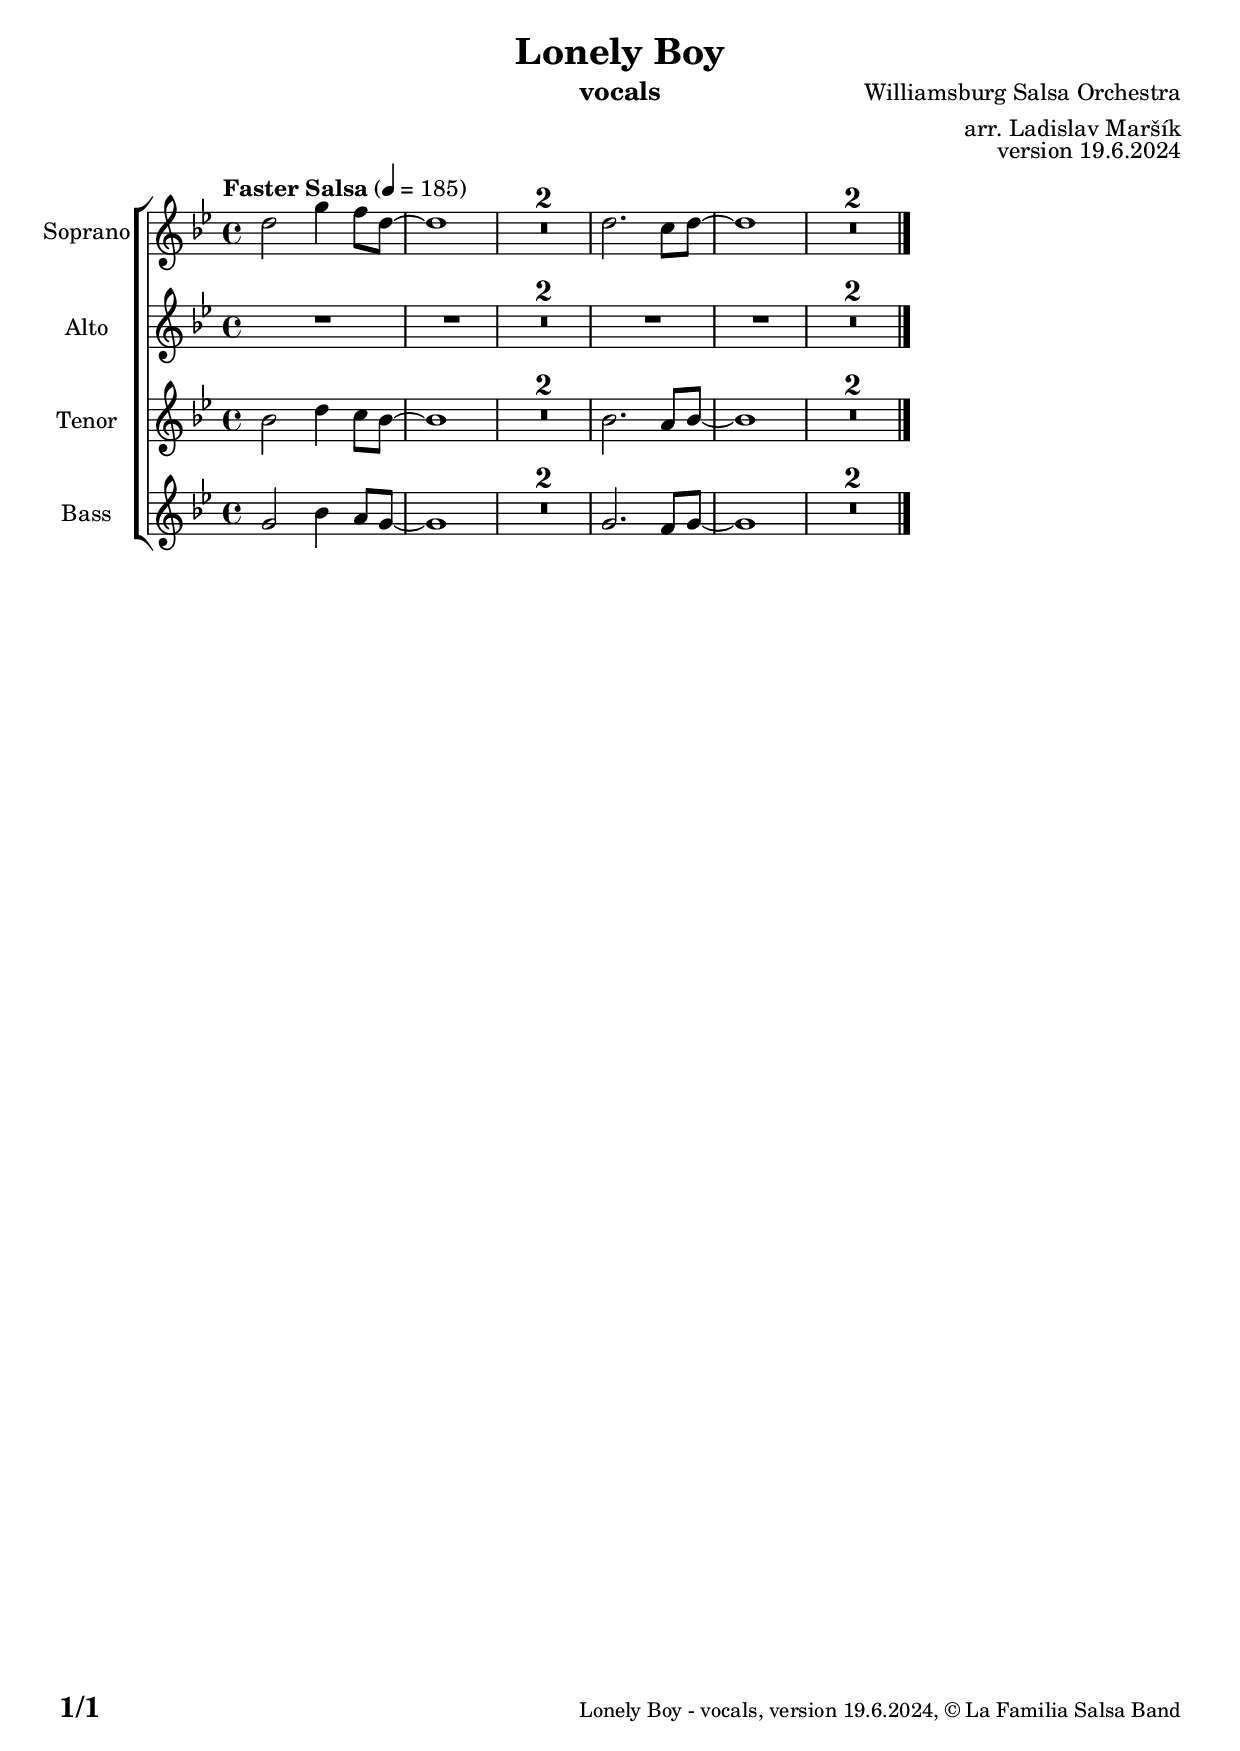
\version "2.22.2"

% Sheet revision 2022_09

\header {
  title = "Lonely Boy"
  instrument = "vocals"
  composer = "Williamsburg Salsa Orchestra"
  arranger = "arr. Ladislav Maršík"
  opus = "version 19.6.2024"
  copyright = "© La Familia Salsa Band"
}

inst =
#(define-music-function
  (string)
  (string?)
  #{ <>^\markup \abs-fontsize #16 \bold \box #string #})

makePercent = #(define-music-function (note) (ly:music?)
                 (make-music 'PercentEvent 'length (ly:music-length note)))

#(define (test-stencil grob text)
   (let* ((orig (ly:grob-original grob))
          (siblings (ly:spanner-broken-into orig)) ; have we been split?
          (refp (ly:grob-system grob))
          (left-bound (ly:spanner-bound grob LEFT))
          (right-bound (ly:spanner-bound grob RIGHT))
          (elts-L (ly:grob-array->list (ly:grob-object left-bound 'elements)))
          (elts-R (ly:grob-array->list (ly:grob-object right-bound 'elements)))
          (break-alignment-L
           (filter
            (lambda (elt) (grob::has-interface elt 'break-alignment-interface))
            elts-L))
          (break-alignment-R
           (filter
            (lambda (elt) (grob::has-interface elt 'break-alignment-interface))
            elts-R))
          (break-alignment-L-ext (ly:grob-extent (car break-alignment-L) refp X))
          (break-alignment-R-ext (ly:grob-extent (car break-alignment-R) refp X))
          (num
           (markup text))
          (num
           (if (or (null? siblings)
                   (eq? grob (car siblings)))
               num
               (make-parenthesize-markup num)))
          (num (grob-interpret-markup grob num))
          (num-stil-ext-X (ly:stencil-extent num X))
          (num-stil-ext-Y (ly:stencil-extent num Y))
          (num (ly:stencil-aligned-to num X CENTER))
          (num
           (ly:stencil-translate-axis
            num
            (+ (interval-length break-alignment-L-ext)
               (* 0.5
                  (- (car break-alignment-R-ext)
                     (cdr break-alignment-L-ext))))
            X))
          (bracket-L
           (markup
            #:path
            0.1 ; line-thickness
            `((moveto 0.5 ,(* 0.5 (interval-length num-stil-ext-Y)))
              (lineto ,(* 0.5
                          (- (car break-alignment-R-ext)
                             (cdr break-alignment-L-ext)
                             (interval-length num-stil-ext-X)))
                      ,(* 0.5 (interval-length num-stil-ext-Y)))
              (closepath)
              (rlineto 0.0
                       ,(if (or (null? siblings) (eq? grob (car siblings)))
                            -1.0 0.0)))))
          (bracket-R
           (markup
            #:path
            0.1
            `((moveto ,(* 0.5
                          (- (car break-alignment-R-ext)
                             (cdr break-alignment-L-ext)
                             (interval-length num-stil-ext-X)))
                      ,(* 0.5 (interval-length num-stil-ext-Y)))
              (lineto 0.5
                      ,(* 0.5 (interval-length num-stil-ext-Y)))
              (closepath)
              (rlineto 0.0
                       ,(if (or (null? siblings) (eq? grob (last siblings)))
                            -1.0 0.0)))))
          (bracket-L (grob-interpret-markup grob bracket-L))
          (bracket-R (grob-interpret-markup grob bracket-R))
          (num (ly:stencil-combine-at-edge num X LEFT bracket-L 0.4))
          (num (ly:stencil-combine-at-edge num X RIGHT bracket-R 0.4)))
     num))

#(define-public (Measure_attached_spanner_engraver context)
   (let ((span '())
         (finished '())
         (event-start '())
         (event-stop '()))
     (make-engraver
      (listeners ((measure-counter-event engraver event)
                  (if (= START (ly:event-property event 'span-direction))
                      (set! event-start event)
                      (set! event-stop event))))
      ((process-music trans)
       (if (ly:stream-event? event-stop)
           (if (null? span)
               (ly:warning "You're trying to end a measure-attached spanner but you haven't started one.")
               (begin (set! finished span)
                 (ly:engraver-announce-end-grob trans finished event-start)
                 (set! span '())
                 (set! event-stop '()))))
       (if (ly:stream-event? event-start)
           (begin (set! span (ly:engraver-make-grob trans 'MeasureCounter event-start))
             (set! event-start '()))))
      ((stop-translation-timestep trans)
       (if (and (ly:spanner? span)
                (null? (ly:spanner-bound span LEFT))
                (moment<=? (ly:context-property context 'measurePosition) ZERO-MOMENT))
           (ly:spanner-set-bound! span LEFT
                                  (ly:context-property context 'currentCommandColumn)))
       (if (and (ly:spanner? finished)
                (moment<=? (ly:context-property context 'measurePosition) ZERO-MOMENT))
           (begin
            (if (null? (ly:spanner-bound finished RIGHT))
                (ly:spanner-set-bound! finished RIGHT
                                       (ly:context-property context 'currentCommandColumn)))
            (set! finished '())
            (set! event-start '())
            (set! event-stop '()))))
      ((finalize trans)
       (if (ly:spanner? finished)
           (begin
            (if (null? (ly:spanner-bound finished RIGHT))
                (set! (ly:spanner-bound finished RIGHT)
                      (ly:context-property context 'currentCommandColumn)))
            (set! finished '())))
       (if (ly:spanner? span)
           (begin
            (ly:warning "I think there's a dangling measure-attached spanner :-(")
            (ly:grob-suicide! span)
            (set! span '())))))))

\layout {
  \context {
    \Staff
    \consists #Measure_attached_spanner_engraver
    \override MeasureCounter.font-encoding = #'latin1
    \override MeasureCounter.font-size = 0
    \override MeasureCounter.outside-staff-padding = 2
    \override MeasureCounter.outside-staff-horizontal-padding = #0
  }
}

repeatBracket = #(define-music-function
                  (parser location N note)
                  (number? ly:music?)
                  #{
                    \override Staff.MeasureCounter.stencil =
                    #(lambda (grob) (test-stencil grob #{ #(string-append(number->string N) "x") #} ))
                    \startMeasureCount
                    \repeat volta #N { $note }
                    \stopMeasureCount
                  #}
                  )

Soprano = \new Voice \relative c'' {
  \set Staff.instrumentName = \markup {
    \center-align { "Soprano" }
  }
  \set Staff.midiInstrument = "choir aahs"
  \set Staff.midiMaximumVolume = #1.0

  \key g \minor
  \time 4/4
  \tempo "Faster Salsa" 4 = 185
  
  d2 g4 f8 d8 ~ |
  d1 |
  R1*2 
  d2. c8 d8 ~ | 
  d1 |
  R1*2
  
  \label #'lastPage
  \bar "|."  
}

Alto = \new Voice \relative c'' {
  \set Staff.instrumentName = \markup {
    \center-align { "Alto" }
  }
  \set Staff.midiInstrument = "choir aahs"
  \set Staff.midiMaximumVolume = #1.0

  \key g \minor
  \time 4/4
  \tempo "Faster Salsa" 4 = 185
  
  R1*8
  
  \label #'lastPage
  \bar "|."  
}

Tenor = \new Voice \relative c'' {
  \set Staff.instrumentName = \markup {
    \center-align { "Tenor" }
  }
  \set Staff.midiInstrument = "choir aahs"
  \set Staff.midiMaximumVolume = #1.0

  \key g \minor
  \time 4/4
  \tempo "Faster Salsa" 4 = 185
  
  bes2 d4 c8 bes8 ~ |
  bes1 |
  R1*2 
  bes2. a8 bes8 ~ |
  bes1 |
  R1*2
  
  \label #'lastPage
  \bar "|."  
}

Bass = \new Voice \relative c'' {
  \set Staff.instrumentName = \markup {
    \center-align { "Bass" }
  }
  \set Staff.midiInstrument = "choir aahs"
  \set Staff.midiMaximumVolume = #1.0

  \key g \minor
  \time 4/4
  \tempo "Faster Salsa" 4 = 185
  
  g2 bes4 a8 g8 ~ |
  g1 |
  R1*2
  g2. f8 g8 ~ |
  g1 |
  R1*2
  
  \label #'lastPage
  \bar "|."  
}

\score {
  <<
  \compressMMRests \new ChoirStaff
  <<
    \Soprano
    \Alto
    \Tenor
    \Bass
  >>
  >>
}

\paper {
  system-system-spacing =
  #'((basic-distance . 14)
     (minimum-distance . 10)
     (padding . 1)
     (stretchability . 60))
  between-system-padding = #2
  bottom-margin = 5\mm

  print-page-number = ##t
  print-first-page-number = ##t
  oddHeaderMarkup = \markup \fill-line { " " }
  evenHeaderMarkup = \markup \fill-line { " " }
  oddFooterMarkup = \markup {
    \fill-line {
      \bold \fontsize #2
      \concat { \fromproperty #'page:page-number-string "/" \page-ref #'lastPage "0" "?" }

      \fontsize #-1
      \concat { \fromproperty #'header:title " - " \fromproperty #'header:instrument ", " \fromproperty #'header:opus ", " \fromproperty #'header:copyright }
    }
  }
  evenFooterMarkup = \markup {
    \fill-line {
      \fontsize #-1
      \concat { \fromproperty #'header:title " - " \fromproperty #'header:instrument ", " \fromproperty #'header:opus ", " \fromproperty #'header:copyright }

      \bold \fontsize #2
      \concat { \fromproperty #'page:page-number-string "/" \page-ref #'lastPage "0" "?" }
    }
  }
}